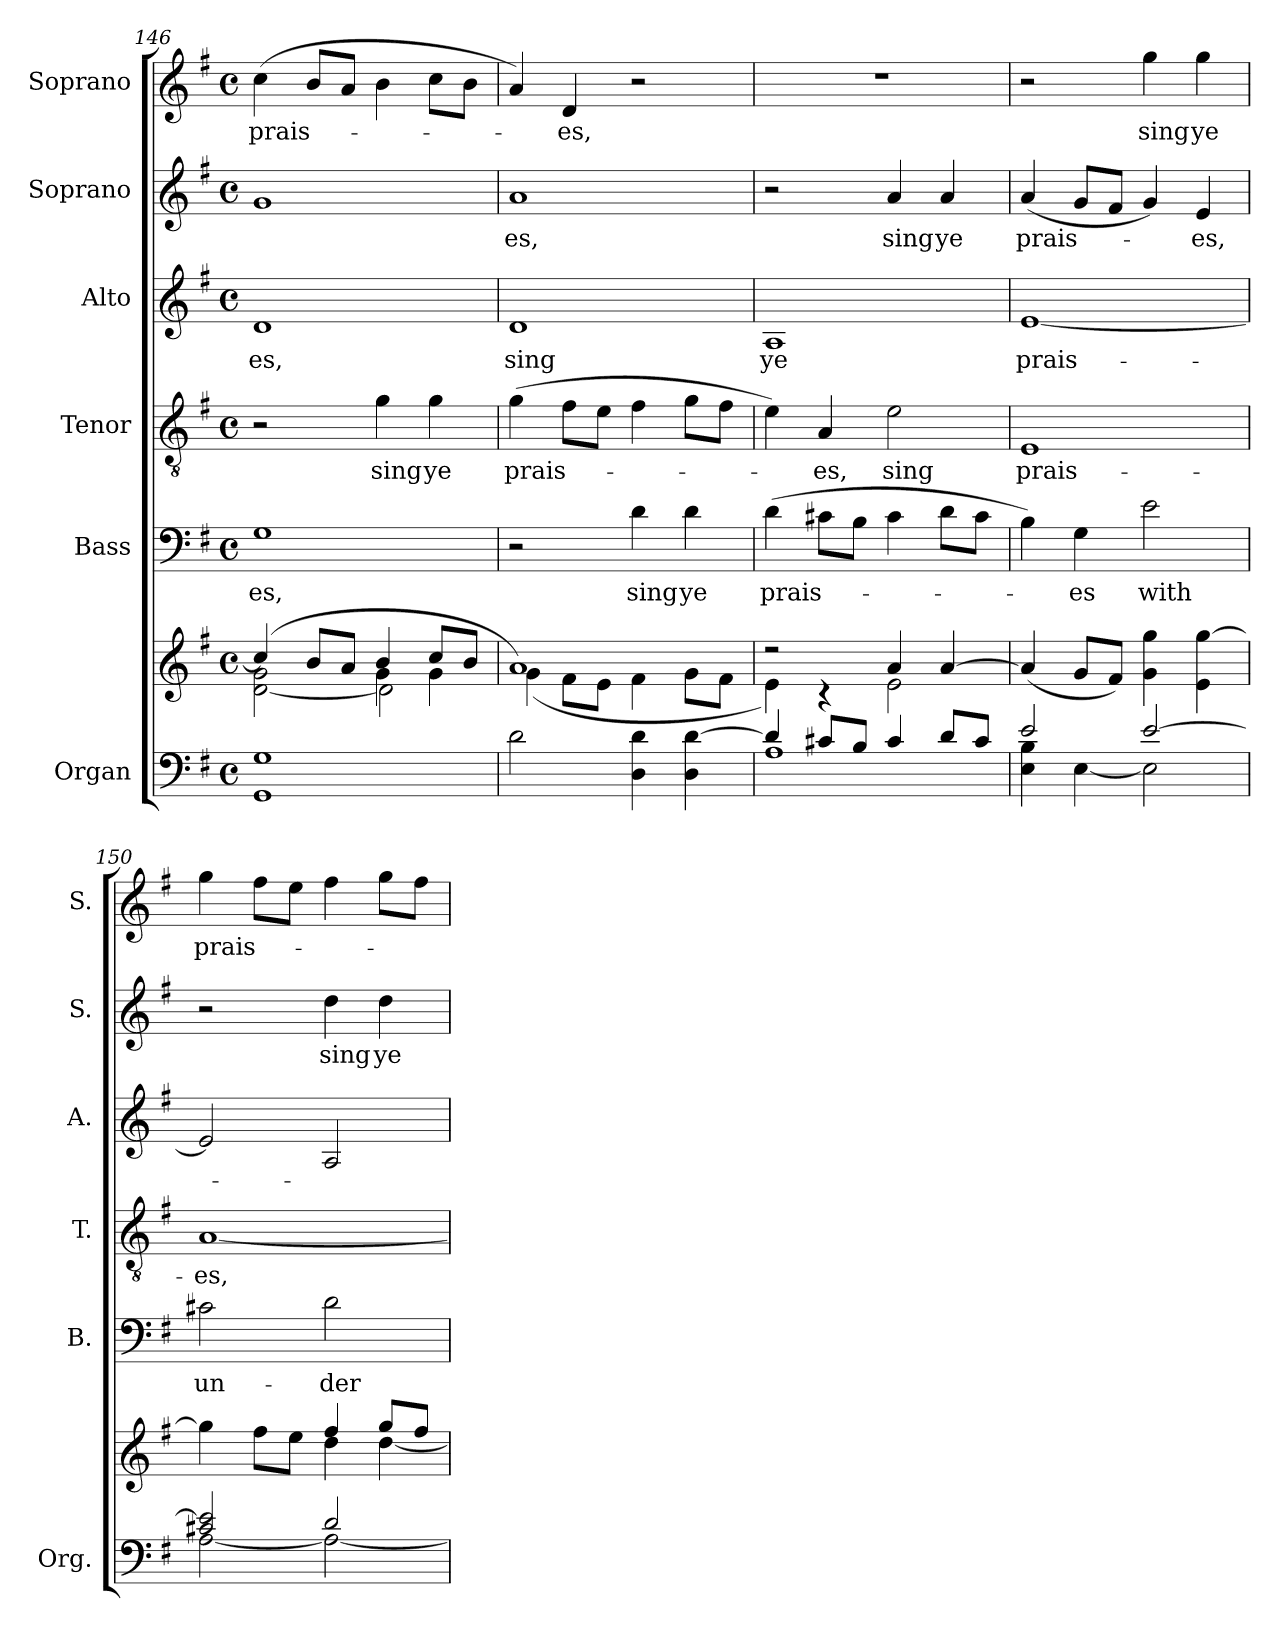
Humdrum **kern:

**kern	**kern	**kern	**text	**kern	**text	**kern	**text	**kern	**text	**kern	**text
*part6	*part6	*part5	*part5	*part4	*part4	*part3	*part3	*part2	*part2	*part1	*part1
*staff7	*staff6	*staff5	*staff5	*staff4	*staff4	*staff3	*staff3	*staff2	*staff2	*staff1	*staff1
*I"Organ	*	*I"Bass	*	*I"Tenor	*	*I"Alto	*	*I"Soprano	*	*I"Soprano	*
*I'Org.	*	*I'B.	*	*I'T.	*	*I'A.	*	*I'S.	*	*I'S.	*
!!LO:PB:g=z
*clefF4	*clefG2	*clefF4	*	*clefGv2	*	*clefG2	*	*clefG2	*	*clefG2	*
*	*	*	*	*ITrd7c12	*	*	*	*	*	*	*
*k[f#]	*k[f#]	*k[f#]	*	*k[f#]	*	*k[f#]	*	*k[f#]	*	*k[f#]	*
*G:	*G:	*G:	*	*G:	*	*G:	*	*G:	*	*G:	*
*M4/4	*M4/4	*M4/4	*	*M4/4	*	*M4/4	*	*M4/4	*	*M4/4	*
*met(c)	*met(c)	*met(c)	*	*met(c)	*	*met(c)	*	*met(c)	*	*met(c)	*
=146	=146	=146	=146	=146	=146	=146	=146	=146	=146	=146	=146
*	*^	*	*	*	*	*	*	*	*	*	*
*	*	*^	*	*	*	*	*	*	*	*	*	*
!	!	!	!	!	!LO:LY:b:color=#000000	!	!	!	!	!	!	!	!
!	!	!	!	!	!	!	!	!	!LO:LY:b:color=#000000	!	!	!	!
!	!	!	!	!	!	!	!	!	!	!	!	!	!LO:LY:b:color=#000000
1GGi 1Gi	(4cci/]	[<2di\ 2gi	2ryy	1Gi	-es,	2r	.	1di	-es,	1gi	.	(4cci\	prais-
.	8bi/L	.	.	.	.	.	.	.	.	.	.	8bi/L	.
.	8ai/J	.	.	.	.	.	.	.	.	.	.	8ai/J	.
!	!	!	!	!	!	!	!LO:LY:b:color=#000000	!	!	!	!	!	!
.	4bi/	4gi\	2di\]	.	.	4Gi\	sing	.	.	.	.	4bi\	.
!	!	!	!	!	!	!	!LO:LY:b:color=#000000	!	!	!	!	!	!
.	8cci/L	4gi\	.	.	.	4Gi\	ye	.	.	.	.	8cci\L	.
.	8bi/J	.	.	.	.	.	.	.	.	.	.	8bi\J	.
*	*	*v	*v	*	*	*	*	*	*	*	*	*	*
=147	=147	=147	=147	=147	=147	=147	=147	=147	=147	=147	=147	=147
!	!	!	!	!	!	!LO:LY:b:color=#000000	!	!	!	!	!	!
!	!	!	!	!	!	!	!	!LO:LY:b:color=#000000	!	!	!	!
!	!	!	!	!	!	!	!	!	!	!LO:LY:b:color=#000000	!	!
2di\	1ai)	(4gi\	2r	.	(4Gi\	prais-	1di	sing	1ai	-es,	4ai/)	.
!	!	!	!	!	!	!	!	!	!	!	!	!LO:LY:b:color=#000000
.	.	8f#i\L	.	.	8F#i\L	.	.	.	.	.	4di/	-es,
.	.	8ei\J	.	.	8Ei\J	.	.	.	.	.	.	.
!	!	!	!	!LO:LY:b:color=#000000	!	!	!	!	!	!	!	!
4Di\ 4di	.	4f#i\	4di\	sing	4F#i\	.	.	.	.	.	2r	.
!	!	!	!	!LO:LY:b:color=#000000	!	!	!	!	!	!	!	!
4Di\ [>4di	.	8gi\L	4di\	ye	8Gi\L	.	.	.	.	.	.	.
.	.	8f#i\J	.	.	8F#i\J	.	.	.	.	.	.	.
=148	=148	=148	=148	=148	=148	=148	=148	=148	=148	=148	=148	=148
*^	*	*	*	*	*	*	*	*	*	*	*	*
!	!	!	!	!	!LO:LY:b:color=#000000	!	!	!	!	!	!	!	!
!	!	!	!	!	!	!	!	!	!LO:LY:b:color=#000000	!	!	!	!
4di/]	1Ai	2r	4ei\)	(4di\	prais-	4Ei\)	.	1Ai	ye	2r	.	1r	.
!	!	!	!	!	!	!	!LO:LY:b:color=#000000	!	!	!	!	!	!
8c#Xi/L	.	.	4r	8c#Xi\L	.	4AAi/	-es,	.	.	.	.	.	.
8Bi/J	.	.	.	8Bi\J	.	.	.	.	.	.	.	.	.
!	!	!	!	!	!	!	!LO:LY:b:color=#000000	!	!	!	!	!	!
!	!	!	!	!	!	!	!	!	!	!	!LO:LY:b:color=#000000	!	!
4c#i/	.	4ai/	2ei\	4c#i\	.	2Ei\	sing	.	.	4ai/	sing	.	.
!	!	!	!	!	!	!	!	!	!	!	!LO:LY:b:color=#000000	!	!
8di/L	.	[>4ai/	.	8di\L	.	.	.	.	.	4ai/	ye	.	.
8c#i/J	.	.	.	8c#i\J	.	.	.	.	.	.	.	.	.
*	*	*v	*v	*	*	*	*	*	*	*	*	*	*
=149	=149	=149	=149	=149	=149	=149	=149	=149	=149	=149	=149	=149
!	!	!	!	!	!	!LO:LY:b:color=#000000	!	!	!	!	!	!
!	!	!	!	!	!	!	!	!LO:LY:b:color=#000000	!	!	!	!
!	!	!	!	!	!	!	!	!	!	!LO:LY:b:color=#000000	!	!
2ei/	4Ei\ 4Bi	(4ai/]	4Bi\)	.	1EEi	prais-	[<1ei	prais-	(4ai/	prais-	2r	.
!	!	!	!	!LO:LY:b:color=#000000	!	!	!	!	!	!	!	!
.	[<4Ei\	8gi/L	4Gi\	-es	.	.	.	.	8gi/L	.	.	.
.	.	8f#i/J)	.	.	.	.	.	.	8f#i/J	.	.	.
!	!	!	!	!LO:LY:b:color=#000000	!	!	!	!	!	!	!	!
!	!	!	!	!	!	!	!	!	!	!	!	!LO:LY:b:color=#000000
[>2ei/	2Ei\]	4gi\ 4ggi	2ei\	with	.	.	.	.	4gi/)	.	4ggi\	sing
!	!	!	!	!	!	!	!	!	!	!LO:LY:b:color=#000000	!	!
!	!	!	!	!	!	!	!	!	!	!	!	!LO:LY:b:color=#000000
.	.	4ei\ [>4ggi	.	.	.	.	.	.	4ei/	-es,	4ggi\	ye
=150	=150	=150	=150	=150	=150	=150	=150	=150	=150	=150	=150	=150
*	*	*^	*	*	*	*	*	*	*	*	*	*
!	!	!	!	!	!LO:LY:b:color=#000000	!	!	!	!	!	!	!	!
!	!	!	!	!	!	!	!LO:LY:b:color=#000000	!	!	!	!	!	!
!	!	!	!	!	!	!	!	!	!	!	!	!	!LO:LY:b:color=#000000
2c#Xi/ 2ei]	[<2Ai\	4ggi\]	2ryy	2c#Xi\	un-	[<1AAi	-es,	2ei/]	.	2r	.	4ggi\	prais-
.	.	8ff#i\L	.	.	.	.	.	.	.	.	.	8ff#i\L	.
.	.	8eei\J	.	.	.	.	.	.	.	.	.	8eei\J	.
!	!	!	!	!	!LO:LY:b:color=#000000	!	!	!	!	!	!	!	!
!	!	!	!	!	!	!	!	!	!	!	!LO:LY:b:color=#000000	!	!
2di/	2Ai\_<	4ff#i/	4ddi\	2di\	-der-	.	.	2Ai/	.	4ddi\	sing	4ff#i\	.
!	!	!	!	!	!	!	!	!	!	!	!LO:LY:b:color=#000000	!	!
.	.	8ggi/L	[<4ddi\	.	.	.	.	.	.	4ddi\	ye	8ggi\L	.
.	.	8ff#i/J	.	.	.	.	.	.	.	.	.	8ff#i\J	.
*v	*v	*	*	*	*	*	*	*	*	*	*	*	*
*	*v	*v	*	*	*	*	*	*	*	*	*	*
=	=	=	=	=	=	=	=	=	=	=	=
*-	*-	*-	*-	*-	*-	*-	*-	*-	*-	*-	*-
